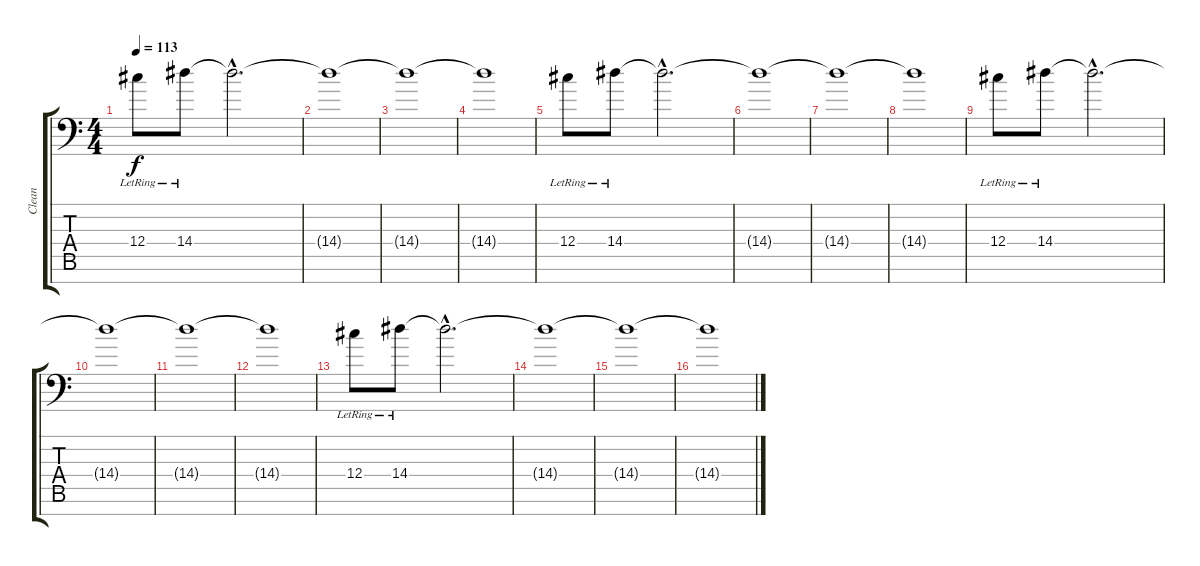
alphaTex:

\track ("Clean" "Clean") {instrument electricguitarjazz}
\staff {score tabs}
\tuning (Eb4 Bb3 Gb3 Db3 Ab2 Eb2 Ab1) {hide}
\ts (4 4)
\tempo 113
\clef f4
\ks c
12.4{lr}.8{dy f instrument electricguitarjazz} 14.4{lr}.8 14.4{hac t}.2{d} |
14.4{t}.1 |
14.4{t}.1 |
14.4{t}.1 |
12.4{lr}.8 14.4{lr}.8 14.4{hac t}.2{d} |
14.4{t}.1 |
14.4{t}.1 |
14.4{t}.1 |
12.4{lr}.8 14.4{lr}.8 14.4{hac t}.2{d} |
14.4{t}.1 |
14.4{t}.1 |
14.4{t}.1 |
12.4{lr}.8 14.4{lr}.8 14.4{hac t}.2{d} |
14.4{t}.1 |
14.4{t}.1 |
14.4{t}.1
